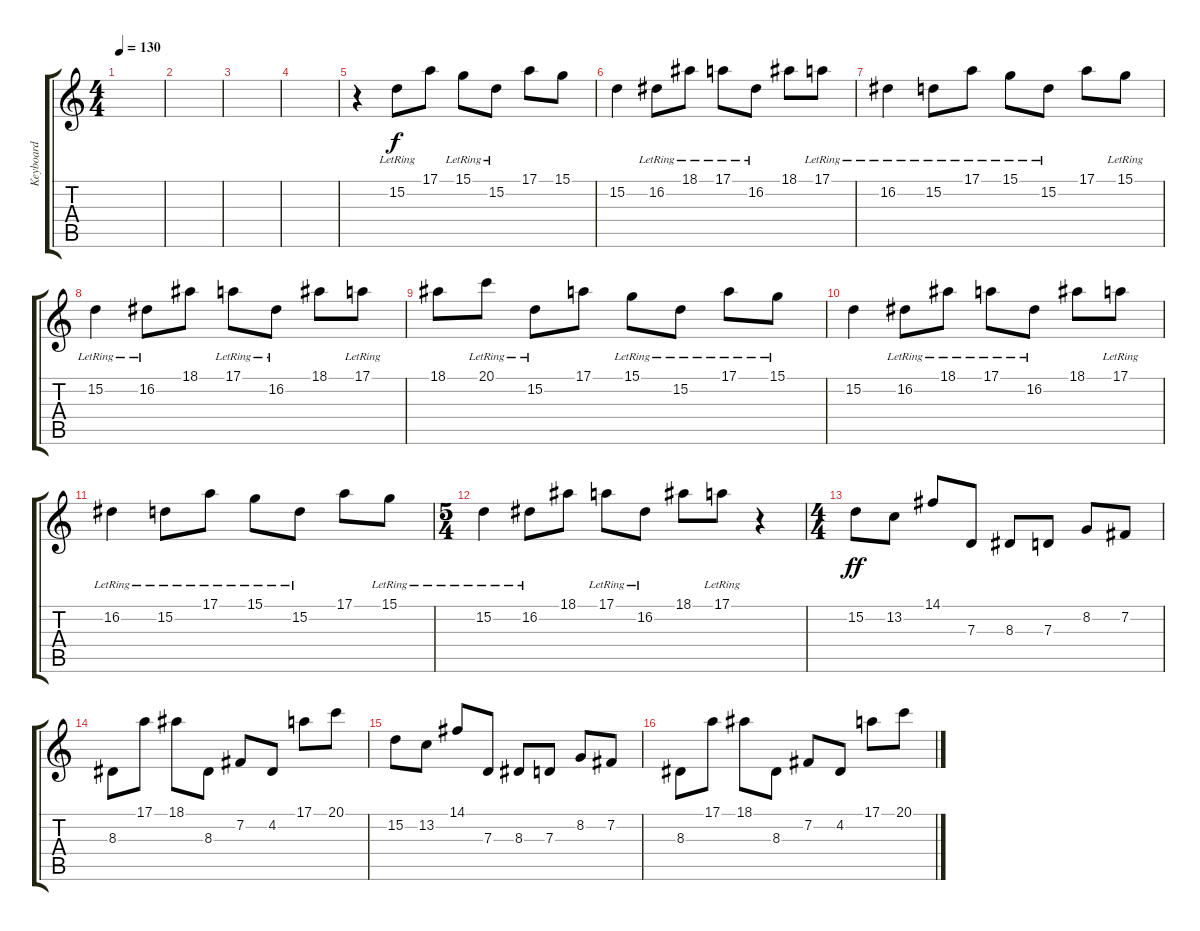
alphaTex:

\track ("Keyboard" "Keyboard") {instrument celesta}
\staff {score tabs}
\tuning (E4 B3 G3 D3 A2 D2) {hide}
\ts (4 4)
\tempo 130
\clef g2
\ks c
|
|
|
|
r.4 15.2{lr}.8{dy f} 17.1.8 15.1{lr}.8 15.2{lr}.8 17.1.8 15.1.8 |
15.2.4 16.2{lr}.8 18.1{lr}.8 17.1{lr}.8 16.2{lr}.8 18.1.8 17.1{lr}.8 |
16.2{lr}.4 15.2{lr}.8 17.1{lr}.8 15.1{lr}.8 15.2{lr}.8 17.1.8 15.1{lr}.8 |
15.2{lr}.4 16.2{lr}.8 18.1.8 17.1{lr}.8 16.2{lr}.8 18.1.8 17.1{lr}.8 |
18.1.8 20.1{lr}.8 15.2{lr}.8 17.1.8 15.1{lr}.8 15.2{lr}.8 17.1{lr}.8 15.1{lr}.8 |
15.2.4 16.2{lr}.8 18.1{lr}.8 17.1{lr}.8 16.2{lr}.8 18.1.8 17.1{lr}.8 |
16.2{lr}.4 15.2{lr}.8 17.1{lr}.8 15.1{lr}.8 15.2{lr}.8 17.1.8 15.1{lr}.8 |
\ts (5 4)
15.2{lr}.4 16.2{lr}.8 18.1.8 17.1{lr}.8 16.2{lr}.8 18.1.8 17.1{lr}.8 r.4 |
\ts (4 4)
15.2.8{dy ff volume 10 instrument electricgrandpiano} 13.2.8 14.1.8 7.3.8 8.3.8 7.3.8 8.2.8 7.2.8 |
8.3.8 17.1.8 18.1.8 8.3.8 7.2.8 4.2.8 17.1.8 20.1.8 |
15.2.8 13.2.8 14.1.8 7.3.8 8.3.8 7.3.8 8.2.8 7.2.8 |
8.3.8 17.1.8 18.1.8 8.3.8 7.2.8 4.2.8 17.1.8 20.1.8
